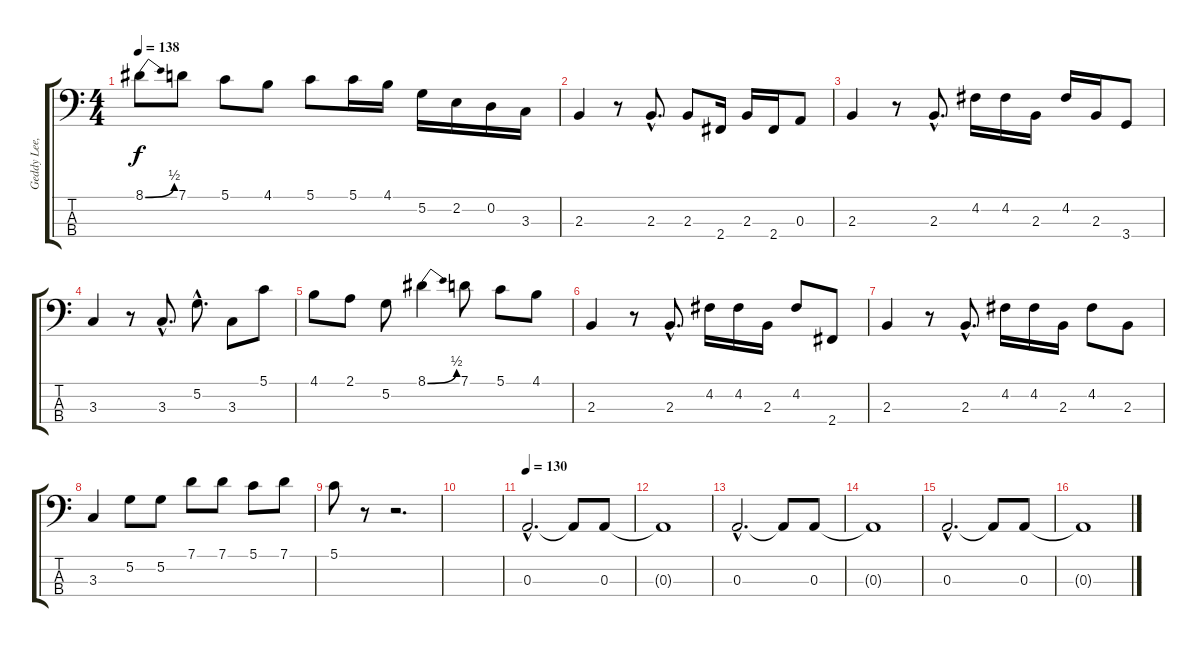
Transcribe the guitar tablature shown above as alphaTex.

\track ("Geddy Lee, Bajo" "Geddy Lee,") {instrument electricbassfinger}
\staff {score tabs}
\tuning (G2 D2 A1 E1) {hide}
\ts (4 4)
\tempo 138
\clef f4
\ks c
8.1{be (bend 0 0 60 2)}.8{dy f} 7.1.8 5.1.8 4.1.8 5.1.8 5.1.16 4.1.16 5.2.16 2.2.16 0.2.16 3.3.16 |
2.3.4 r.8 2.3{hac}.8{d} 2.3.8 2.4.16 2.3.16 2.4.16 0.3.8 |
2.3.4 r.8 2.3{hac}.8{d} 4.2.16 4.2.16 2.3.16 4.2.16 2.3.16 3.4.8 |
3.3.4 r.8 3.3{hac}.8{d} 5.2{hac}.8{d} 3.3.8 5.1.8 |
4.1.8 2.1.8 5.2.8 8.1{be (bend 0 0 60 2)}.4 7.1.8 5.1.8 4.1.8 |
2.3.4 r.8 2.3{hac}.8{d} 4.2.16 4.2.16 2.3.16 4.2.8 2.4.8 |
2.3.4 r.8 2.3{hac}.8{d} 4.2.16 4.2.16 2.3.16 4.2.8 2.3.8 |
3.3.4 5.2.8 5.2.8 7.1.8 7.1.8 5.1.8 7.1.8 |
5.1.8 r.8 r.2{d} |
|
\tempo 130
0.3{hac}.2{d} 0.3{t}.8 0.3.8 |
0.3{t}.1 |
0.3{hac}.2{d} 0.3{t}.8 0.3.8 |
0.3{t}.1 |
0.3{hac}.2{d} 0.3{t}.8 0.3.8 |
0.3{t}.1
